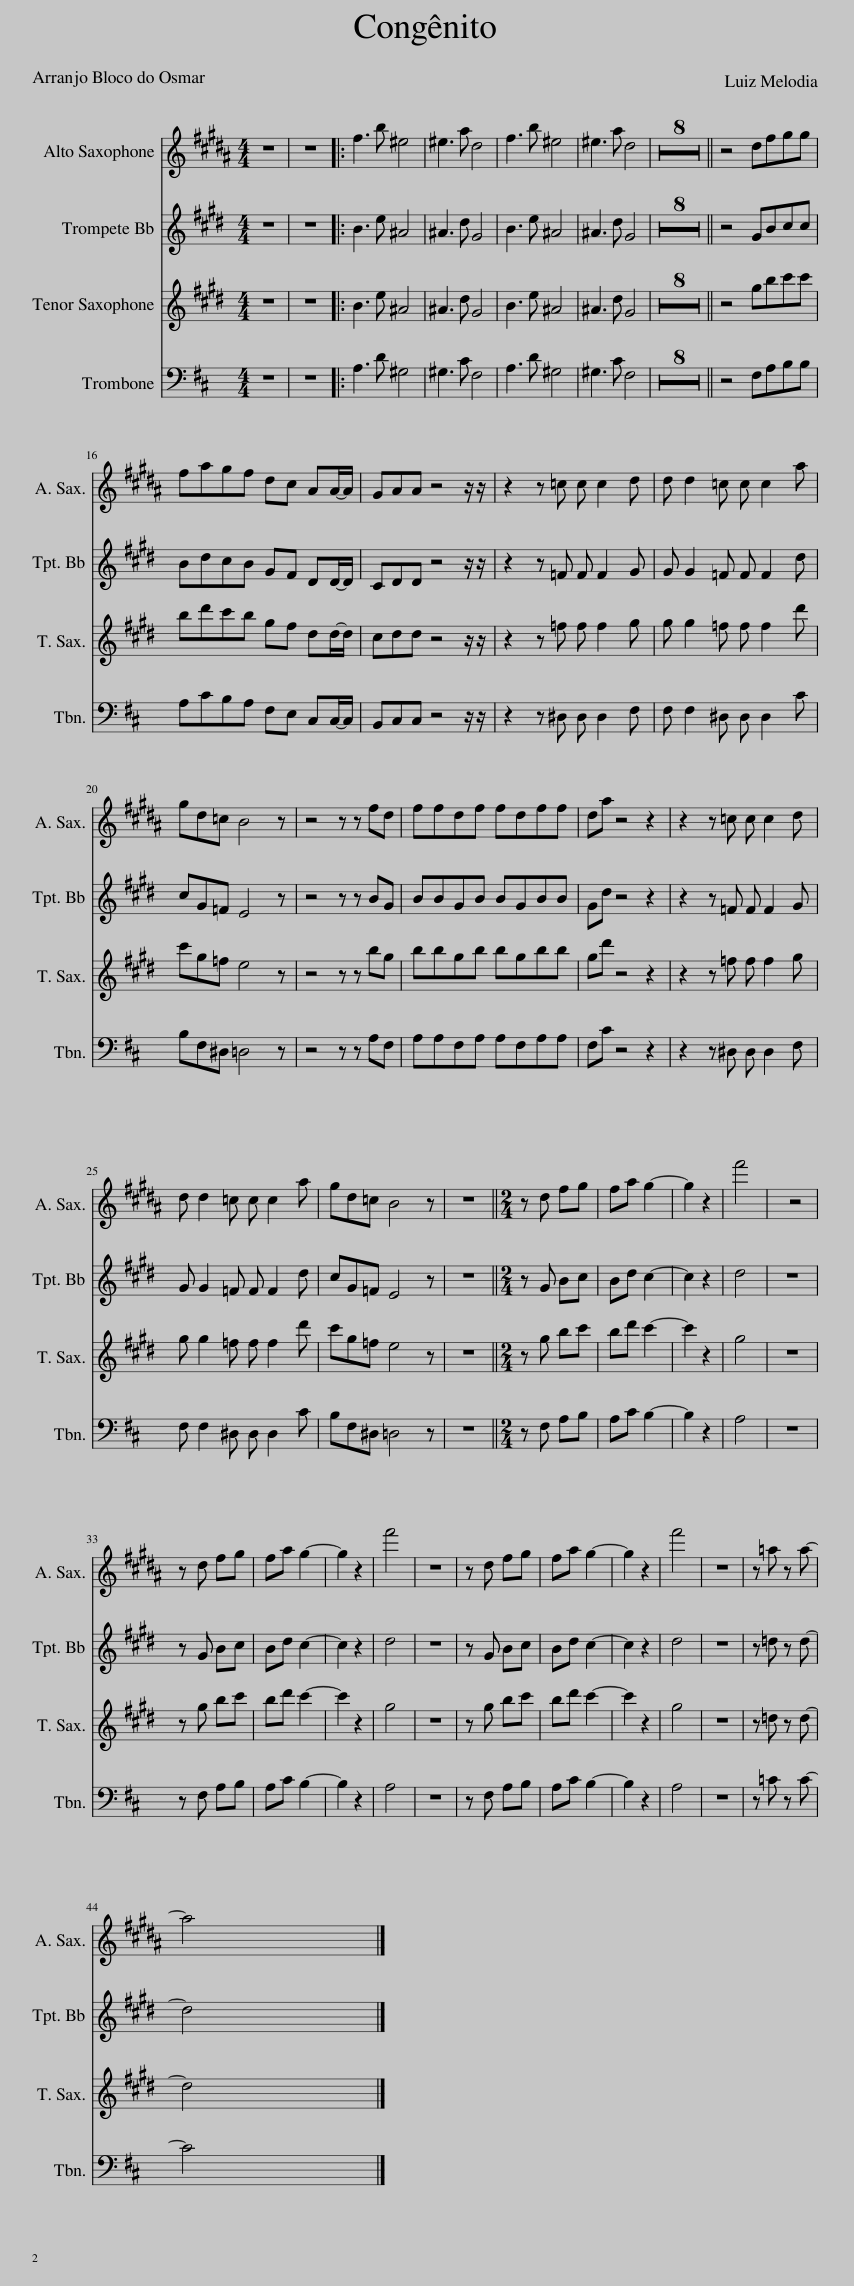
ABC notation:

X:1
%%score 1 2 3 4
L:1/8
M:4/4
I:linebreak $
K:D
V:1 treble transpose=-9
V:2 treble transpose=-2
V:3 treble transpose=-14
V:4 bass
V:1
[K:B] z8 | z8 |: f3 b ^e4 | ^e3 a d4 | f3 b ^e4 | %5
 ^e3 a d4 | z8 | z8 | z8 | z8 | %10
 z8 | z8 | z8 | z8 || z4 dfgg |$ %15
 fagf dc AA/-A/ | GAA z4 z/ z/ | z2 z =c c c2 d | d d2 =c c c2 a |$ gd=c B4 z | %20
 z4 z z fd | ffdf fdff | da z4 z2 | z2 z =c c c2 d |$ d d2 =c c c2 a | %25
 gd=c B4 z | z8 ||[M:2/4] z d fg | fa g2- | g2 z2 | %30
 f'4 | z4 |$ z d fg | fa g2- | g2 z2 | %35
 f'4 | z4 | z d fg | fa g2- | g2 z2 | %40
 f'4 | z4 | z =a z a- |$ a4 |] %44
V:2
[K:E] z8 | z8 |: B3 e ^A4 | ^A3 d G4 | B3 e ^A4 | %5
 ^A3 d G4 | z8 | z8 | z8 | z8 | %10
 z8 | z8 | z8 | z8 || z4 GBcc |$ %15
 BdcB GF DD/-D/ | CDD z4 z/ z/ | z2 z =F F F2 G | G G2 =F F F2 d |$ cG=F E4 z | %20
 z4 z z BG | BBGB BGBB | Gd z4 z2 | z2 z =F F F2 G |$ G G2 =F F F2 d | %25
 cG=F E4 z | z8 ||[M:2/4] z G Bc | Bd c2- | c2 z2 | %30
 d4 | z4 |$ z G Bc | Bd c2- | c2 z2 | %35
 d4 | z4 | z G Bc | Bd c2- | c2 z2 | %40
 d4 | z4 | z =d z d- |$ d4 |] %44
V:3
[K:E] z8 | z8 |: B3 e ^A4 | ^A3 d G4 | B3 e ^A4 | %5
 ^A3 d G4 | z8 | z8 | z8 | z8 | %10
 z8 | z8 | z8 | z8 || z4 gbc'c' |$ %15
 bd'c'b gf dd/-d/ | cdd z4 z/ z/ | z2 z =f f f2 g | g g2 =f f f2 d' |$ c'g=f e4 z | %20
 z4 z z bg | bbgb bgbb | gd' z4 z2 | z2 z =f f f2 g |$ g g2 =f f f2 d' | %25
 c'g=f e4 z | z8 ||[M:2/4] z g bc' | bd' c'2- | c'2 z2 | %30
 g4 | z4 |$ z g bc' | bd' c'2- | c'2 z2 | %35
 g4 | z4 | z g bc' | bd' c'2- | c'2 z2 | %40
 g4 | z4 | z =d z d- |$ d4 |] %44
V:4
 z8 | z8 |: A,3 D ^G,4 | ^G,3 C F,4 | A,3 D ^G,4 | %5
 ^G,3 C F,4 | z8 | z8 | z8 | z8 | %10
 z8 | z8 | z8 | z8 || z4 F,A,B,B, |$ %15
 A,CB,A, F,E, C,C,/-C,/ | B,,C,C, z4 z/ z/ | z2 z ^D, D, D,2 F, | F, F,2 ^D, D, D,2 C |$ B,F,^D, =D,4 z | %20
 z4 z z A,F, | A,A,F,A, A,F,A,A, | F,C z4 z2 | z2 z ^D, D, D,2 F, |$ F, F,2 ^D, D, D,2 C | %25
 B,F,^D, =D,4 z | z8 ||[M:2/4] z F, A,B, | A,C B,2- | B,2 z2 | %30
 A,4 | z4 |$ z F, A,B, | A,C B,2- | B,2 z2 | %35
 A,4 | z4 | z F, A,B, | A,C B,2- | B,2 z2 | %40
 A,4 | z4 | z =C z C- |$ C4 |] %44
